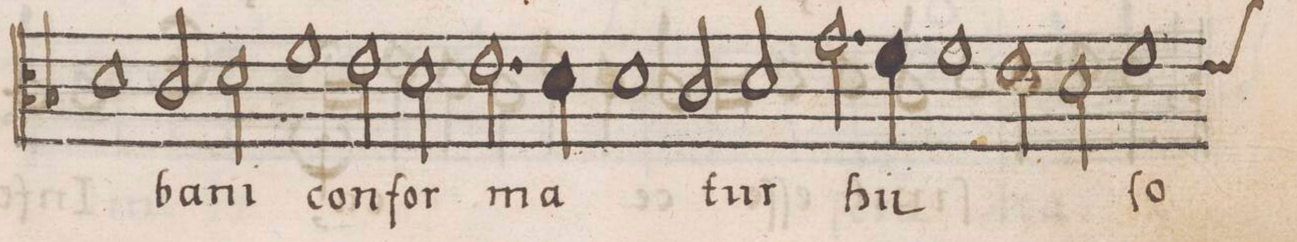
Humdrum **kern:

**kern	**text	**text
*I"CANTVS	*	*
*clefC3	*	*
*k[b-]	*	*
*met(C)	*	*
*M2/1	*	*
1d	.	.
2c/	-ba-	.
=57-	=57-	=57-
2d\	-ni	.
1f	con-	.
2e\	.	.
=58-	=58-	=58-
2d\	-for-	.
2.e\	-ma-	.
4d\	.	.
1d\	.	.
=59-	=59-	=59-
2c/	-tur	.
2d/	.	.
2.g\	hii-	.
=60-	=60-	=60-
4f\	.	.
1f	.	.
2e\	.	.
=61-	=61-	=61-
2d\	.	.
*custos:e	*	*
1f	-ſo-	.
*-	*-	*-
